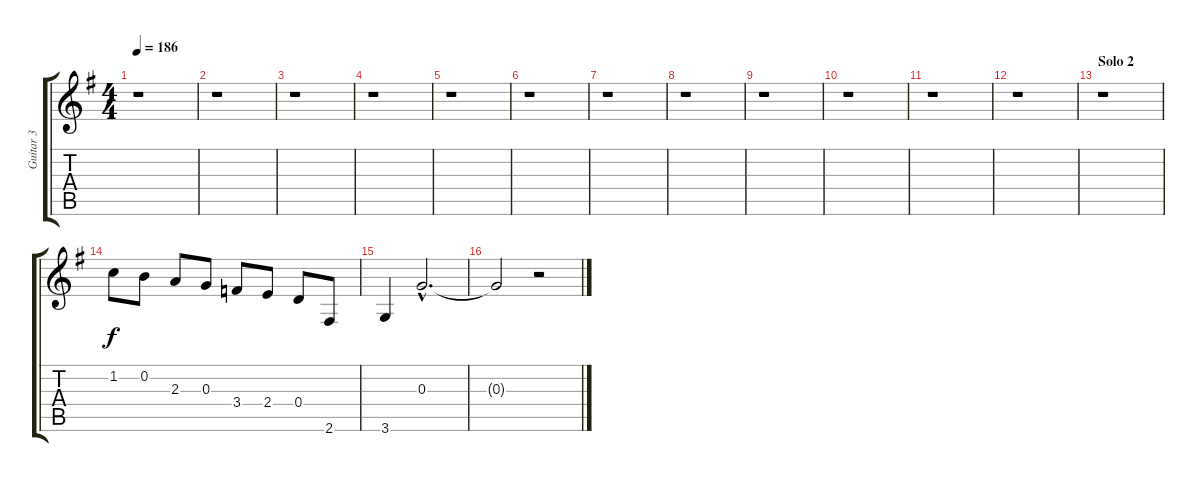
\track ("Guitar 3" "Guitar 3") {instrument electricguitarclean}
\staff {score tabs}
\tuning (E4 B3 G3 D3 A2 E2) {hide}
\ts (4 4)
\tempo 186
\clef g2
\ks g
r.1{dy f} |
r.1 |
r.1 |
r.1 |
r.1 |
r.1 |
r.1 |
r.1 |
r.1 |
r.1 |
r.1 |
r.1 |
\section ("" "Solo 2")
r.1 |
1.2.8 0.2.8 2.3.8 0.3.8 3.4.8 2.4.8 0.4.8 2.6.8 |
3.6.4 0.3{hac}.2{d} |
0.3{t}.2 r.2
